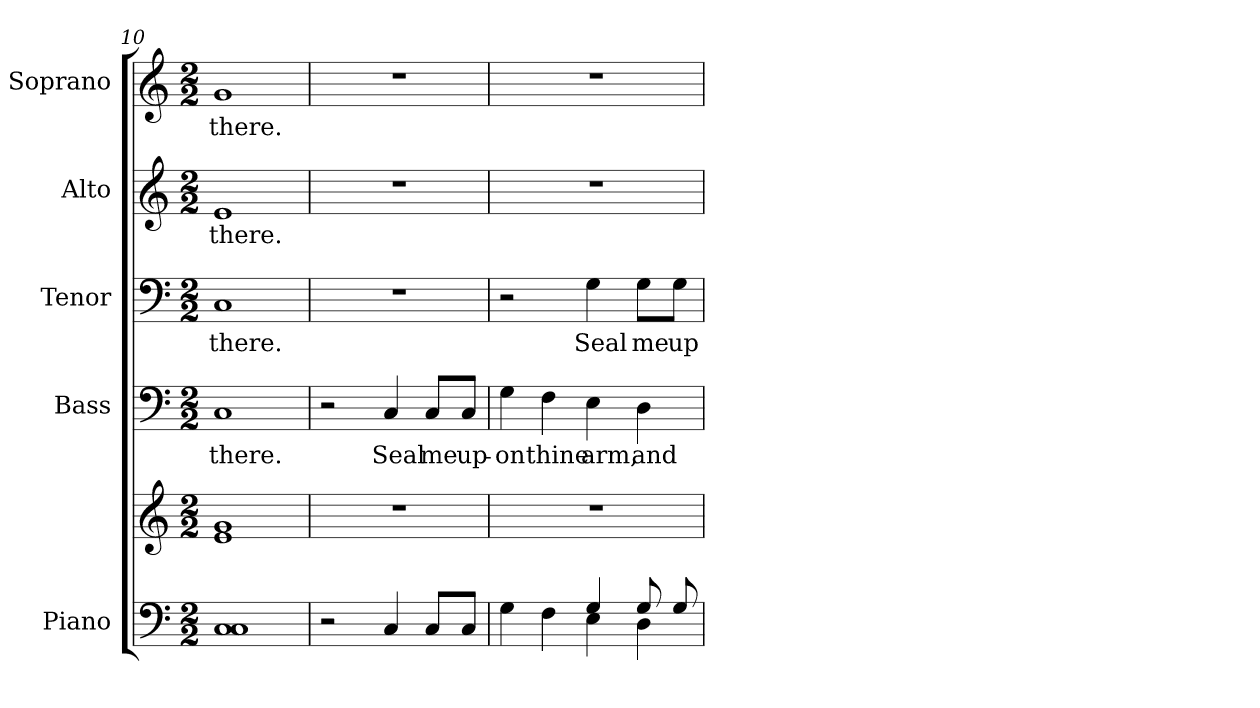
**kern	**kern	**kern	**text	**kern	**text	**kern	**text	**kern	**text
*part5	*part5	*part4	*part4	*part3	*part3	*part2	*part2	*part1	*part1
*staff6	*staff5	*staff4	*staff4	*staff3	*staff3	*staff2	*staff2	*staff1	*staff1
*I"Piano	*	*I"Bass	*	*I"Tenor	*	*I"Alto	*	*I"Soprano	*
*I'Pno.	*	*I'B.	*	*I'T.	*	*I'A.	*	*I'S.	*
*clefF4	*clefG2	*clefF4	*	*clefF4	*	*clefG2	*	*clefG2	*
*k[]	*k[]	*k[]	*	*k[]	*	*k[]	*	*k[]	*
*C:	*C:	*C:	*	*C:	*	*C:	*	*C:	*
*M2/2	*M2/2	*M2/2	*	*M2/2	*	*M2/2	*	*M2/2	*
=10	=10	=10	=10	=10	=10	=10	=10	=10	=10
!	!	!	!LO:LY:b:color=#000000	!	!	!	!	!	!
!	!	!	!	!	!LO:LY:b:color=#000000	!	!	!	!
!	!	!	!	!	!	!	!LO:LY:b:color=#000000	!	!
!	!	!	!	!	!	!	!	!	!LO:LY:b:color=#000000
1Ci 1Ci	1ei 1gi	1Ci	there.	1Ci	there.	1ei	there.	1gi	there.
!!LO:PB:g=z
=11	=11	=11	=11	=11	=11	=11	=11	=11	=11
*^	*	*	*	*	*	*	*	*	*
2r	2ryy	1r	2r	.	1r	.	1r	.	1r	.
!	!	!	!	!LO:LY:b:color=#000000	!	!	!	!	!	!
4Ci/	2ryy	.	4Ci/	Seal	.	.	.	.	.	.
!	!	!	!	!LO:LY:b:color=#000000	!	!	!	!	!	!
8Ci/L	.	.	8Ci/L	me	.	.	.	.	.	.
!	!	!	!	!LO:LY:b:color=#000000	!	!	!	!	!	!
8Ci/J	.	.	8Ci/J	up-	.	.	.	.	.	.
=12	=12	=12	=12	=12	=12	=12	=12	=12	=12	=12
!	!	!	!	!LO:LY:b:color=#000000	!	!	!	!	!	!
2ryy	4Gi\	1r	4Gi\	-on	2r	.	1r	.	1r	.
!	!	!	!	!LO:LY:b:color=#000000	!	!	!	!	!	!
.	4Fi\	.	4Fi\	thine	.	.	.	.	.	.
!	!	!	!	!LO:LY:b:color=#000000	!	!	!	!	!	!
!	!	!	!	!	!	!LO:LY:b:color=#000000	!	!	!	!
4Gi/	4Ei\	.	4Ei\	arm,	4Gi\	Seal	.	.	.	.
!	!	!	!	!LO:LY:b:color=#000000	!	!	!	!	!	!
!	!	!	!	!	!	!LO:LY:b:color=#000000	!	!	!	!
8Gi/	4Di\	.	4Di\	and	8Gi\L	me	.	.	.	.
!	!	!	!	!	!	!LO:LY:b:color=#000000	!	!	!	!
8Gi/	.	.	.	.	8Gi\J	up-	.	.	.	.
*v	*v	*	*	*	*	*	*	*	*	*
=	=	=	=	=	=	=	=	=	=
*-	*-	*-	*-	*-	*-	*-	*-	*-	*-
